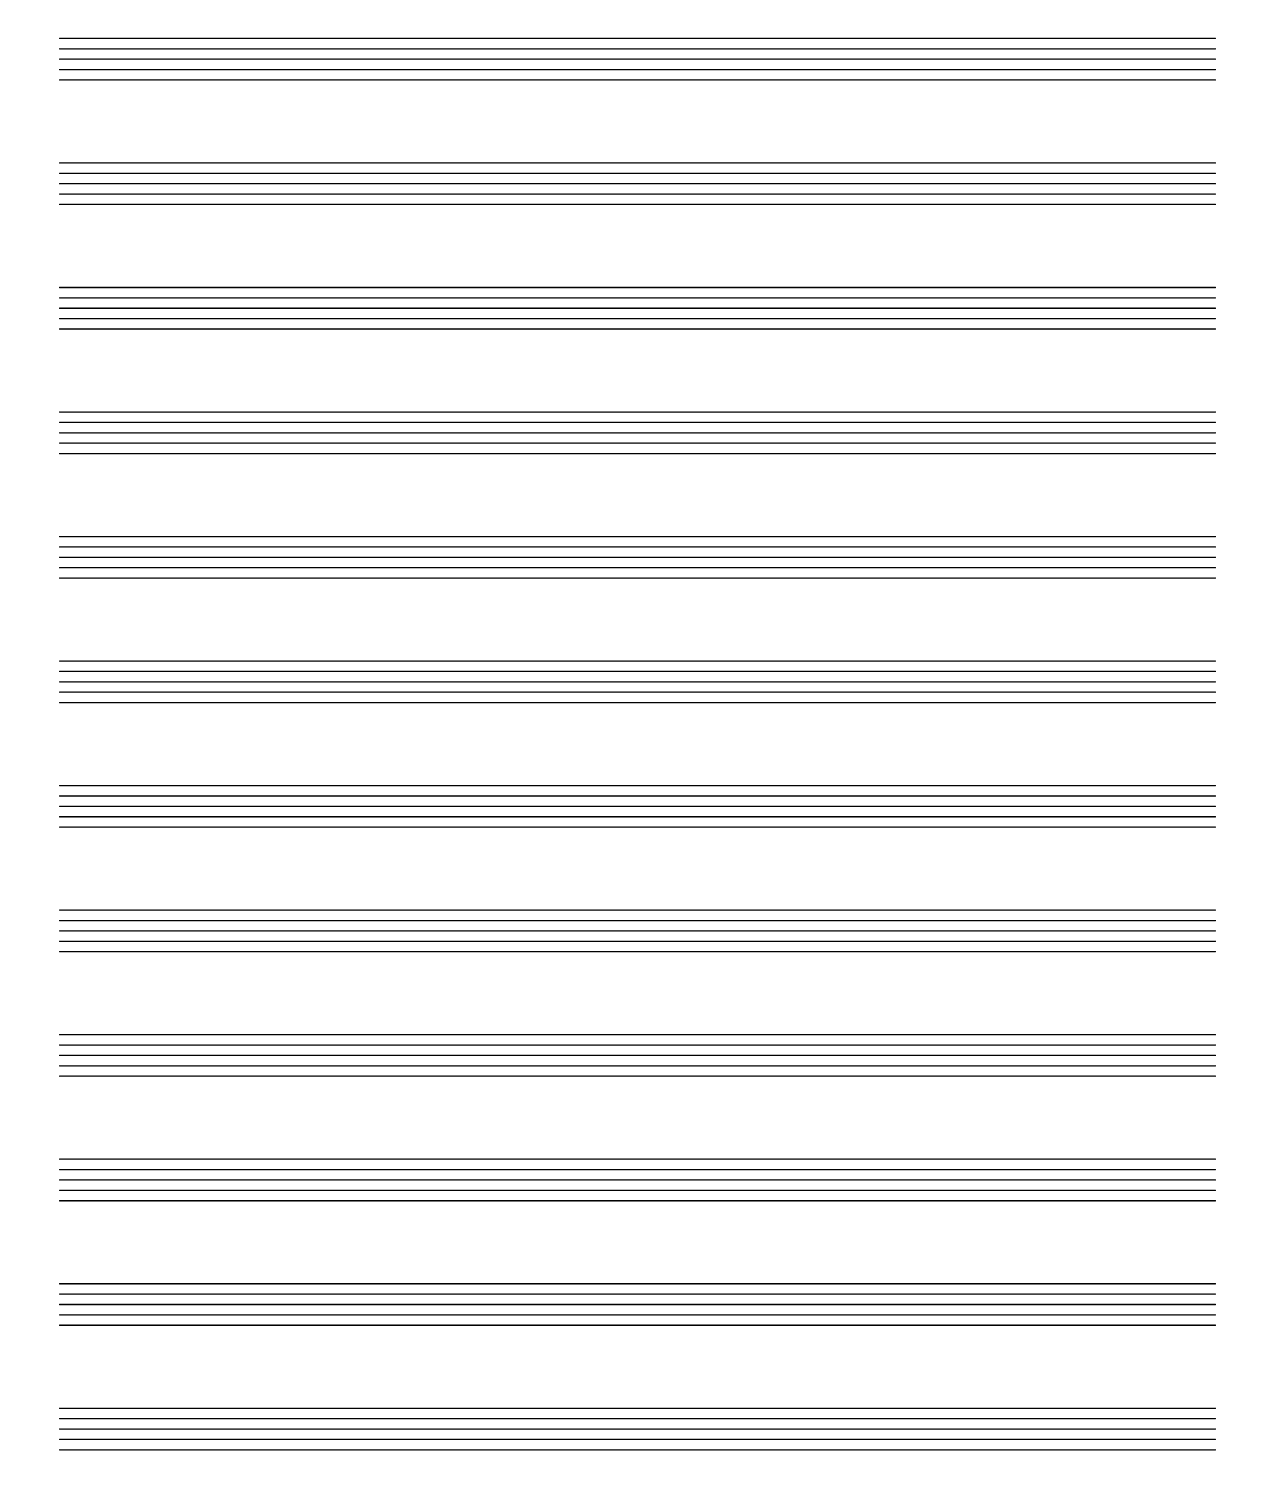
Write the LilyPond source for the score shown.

\version "2.10.25"
\header {
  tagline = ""
}

\score {
  { 
    \repeat unfold 12 { s1 \break } 
  }
  \layout {
    indent = 0\in
    \context {
      \Staff
      \remove Time_signature_engraver
      \remove Clef_engraver
      \remove Bar_engraver
    }
    \context {
      \Score
      \remove Bar_number_engraver
    }
  }
}

\paper {
  #(set-paper-size "letter")
  raggedlastbottom = ##f
  linewidth = 7.5\in
  leftmargin = 0.5\in
  bottommargin = 0.25\in
  topmargin = 0.25\in
}


